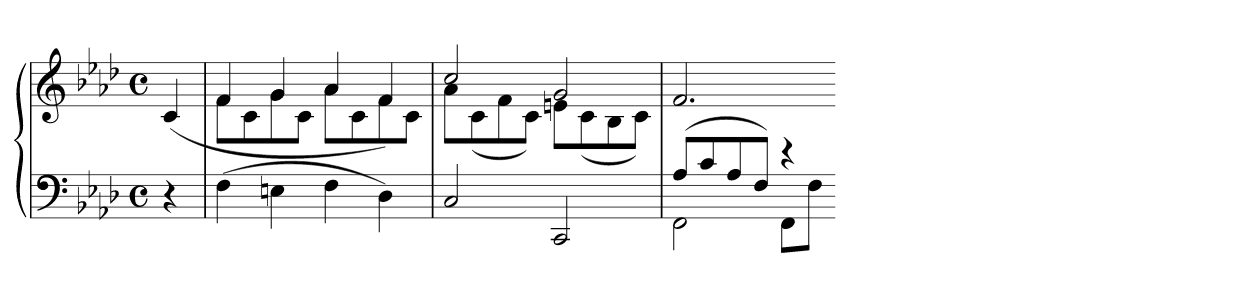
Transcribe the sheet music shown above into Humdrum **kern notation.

**kern	**kern
*part1	*part1
*staff2	*staff1
*clefF4	*clefG2
*k[b-e-a-d-]	*k[b-e-a-d-]
*M4/4	*M4/4
*met(c)	*met(c)
=	=
4r	(4c
=	=
*	*^
(4F	4f	8fL
.	.	8c
4En	4g	8g
.	.	8cJ
4F	4a-	8a-L
.	.	8c
4D-)	4f)	8f
.	.	8cJ
=	=	=
2C	2cc	8a-L
.	.	(8c
.	.	8f
.	.	8cJ)
2CC	2g	8enL
.	.	(8c
.	.	8B-
.	.	8cJ)
*	*v	*v
=	=
*^	*
(8A-L	2FF	2.f
8c	.	.
8A-	.	.
8FJ)	.	.
4r	8FFL	.
.	8FJ	.
*v	*v	*
=-	=-
*-	*-
